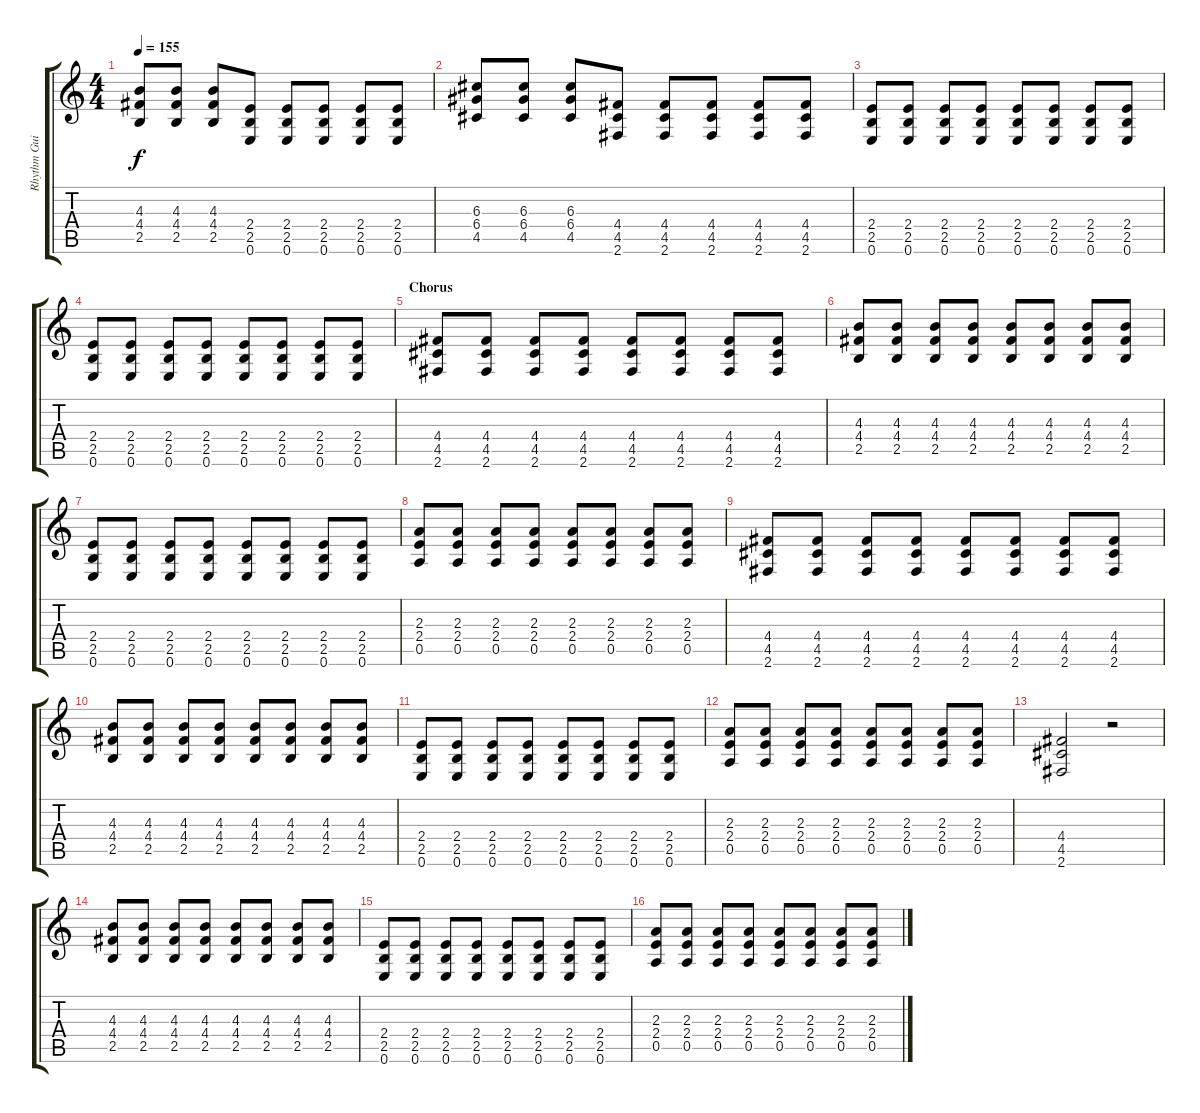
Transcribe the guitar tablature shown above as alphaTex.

\track ("Rhythm Guitar" "Rhythm Gui") {instrument distortionguitar}
\staff {score tabs}
\tuning (E4 B3 G3 D3 A2 E2) {hide}
\ts (4 4)
\tempo 155
\clef g2
\ks c
(4.3 4.4 2.5).8{dy f} (4.3 4.4 2.5).8 (4.3 4.4 2.5).8 (2.4 2.5 0.6).8 (2.4 2.5 0.6).8 (2.4 2.5 0.6).8 (2.4 2.5 0.6).8 (2.4 2.5 0.6).8 |
(6.3 6.4 4.5).8 (6.3 6.4 4.5).8 (6.3 6.4 4.5).8 (4.4 4.5 2.6).8 (4.4 4.5 2.6).8 (4.4 4.5 2.6).8 (4.4 4.5 2.6).8 (4.4 4.5 2.6).8 |
(2.4 2.5 0.6).8 (2.4 2.5 0.6).8 (2.4 2.5 0.6).8 (2.4 2.5 0.6).8 (2.4 2.5 0.6).8 (2.4 2.5 0.6).8 (2.4 2.5 0.6).8 (2.4 2.5 0.6).8 |
(2.4 2.5 0.6).8 (2.4 2.5 0.6).8 (2.4 2.5 0.6).8 (2.4 2.5 0.6).8 (2.4 2.5 0.6).8 (2.4 2.5 0.6).8 (2.4 2.5 0.6).8 (2.4 2.5 0.6).8 |
\section ("" "Chorus")
(4.4 4.5 2.6).8 (4.4 4.5 2.6).8 (4.4 4.5 2.6).8 (4.4 4.5 2.6).8 (4.4 4.5 2.6).8 (4.4 4.5 2.6).8 (4.4 4.5 2.6).8 (4.4 4.5 2.6).8 |
(4.3 4.4 2.5).8 (4.3 4.4 2.5).8 (4.3 4.4 2.5).8 (4.3 4.4 2.5).8 (4.3 4.4 2.5).8 (4.3 4.4 2.5).8 (4.3 4.4 2.5).8 (4.3 4.4 2.5).8 |
(2.4 2.5 0.6).8 (2.4 2.5 0.6).8 (2.4 2.5 0.6).8 (2.4 2.5 0.6).8 (2.4 2.5 0.6).8 (2.4 2.5 0.6).8 (2.4 2.5 0.6).8 (2.4 2.5 0.6).8 |
(2.3 2.4 0.5).8 (2.3 2.4 0.5).8 (2.3 2.4 0.5).8 (2.3 2.4 0.5).8 (2.3 2.4 0.5).8 (2.3 2.4 0.5).8 (2.3 2.4 0.5).8 (2.3 2.4 0.5).8 |
(4.4 4.5 2.6).8 (4.4 4.5 2.6).8 (4.4 4.5 2.6).8 (4.4 4.5 2.6).8 (4.4 4.5 2.6).8 (4.4 4.5 2.6).8 (4.4 4.5 2.6).8 (4.4 4.5 2.6).8 |
(4.3 4.4 2.5).8 (4.3 4.4 2.5).8 (4.3 4.4 2.5).8 (4.3 4.4 2.5).8 (4.3 4.4 2.5).8 (4.3 4.4 2.5).8 (4.3 4.4 2.5).8 (4.3 4.4 2.5).8 |
(2.4 2.5 0.6).8 (2.4 2.5 0.6).8 (2.4 2.5 0.6).8 (2.4 2.5 0.6).8 (2.4 2.5 0.6).8 (2.4 2.5 0.6).8 (2.4 2.5 0.6).8 (2.4 2.5 0.6).8 |
(2.3 2.4 0.5).8 (2.3 2.4 0.5).8 (2.3 2.4 0.5).8 (2.3 2.4 0.5).8 (2.3 2.4 0.5).8 (2.3 2.4 0.5).8 (2.3 2.4 0.5).8 (2.3 2.4 0.5).8 |
(4.4 4.5 2.6).2 r.2 |
(4.3 4.4 2.5).8 (4.3 4.4 2.5).8 (4.3 4.4 2.5).8 (4.3 4.4 2.5).8 (4.3 4.4 2.5).8 (4.3 4.4 2.5).8 (4.3 4.4 2.5).8 (4.3 4.4 2.5).8 |
(2.4 2.5 0.6).8 (2.4 2.5 0.6).8 (2.4 2.5 0.6).8 (2.4 2.5 0.6).8 (2.4 2.5 0.6).8 (2.4 2.5 0.6).8 (2.4 2.5 0.6).8 (2.4 2.5 0.6).8 |
(2.3 2.4 0.5).8 (2.3 2.4 0.5).8 (2.3 2.4 0.5).8 (2.3 2.4 0.5).8 (2.3 2.4 0.5).8 (2.3 2.4 0.5).8 (2.3 2.4 0.5).8 (2.3 2.4 0.5).8
